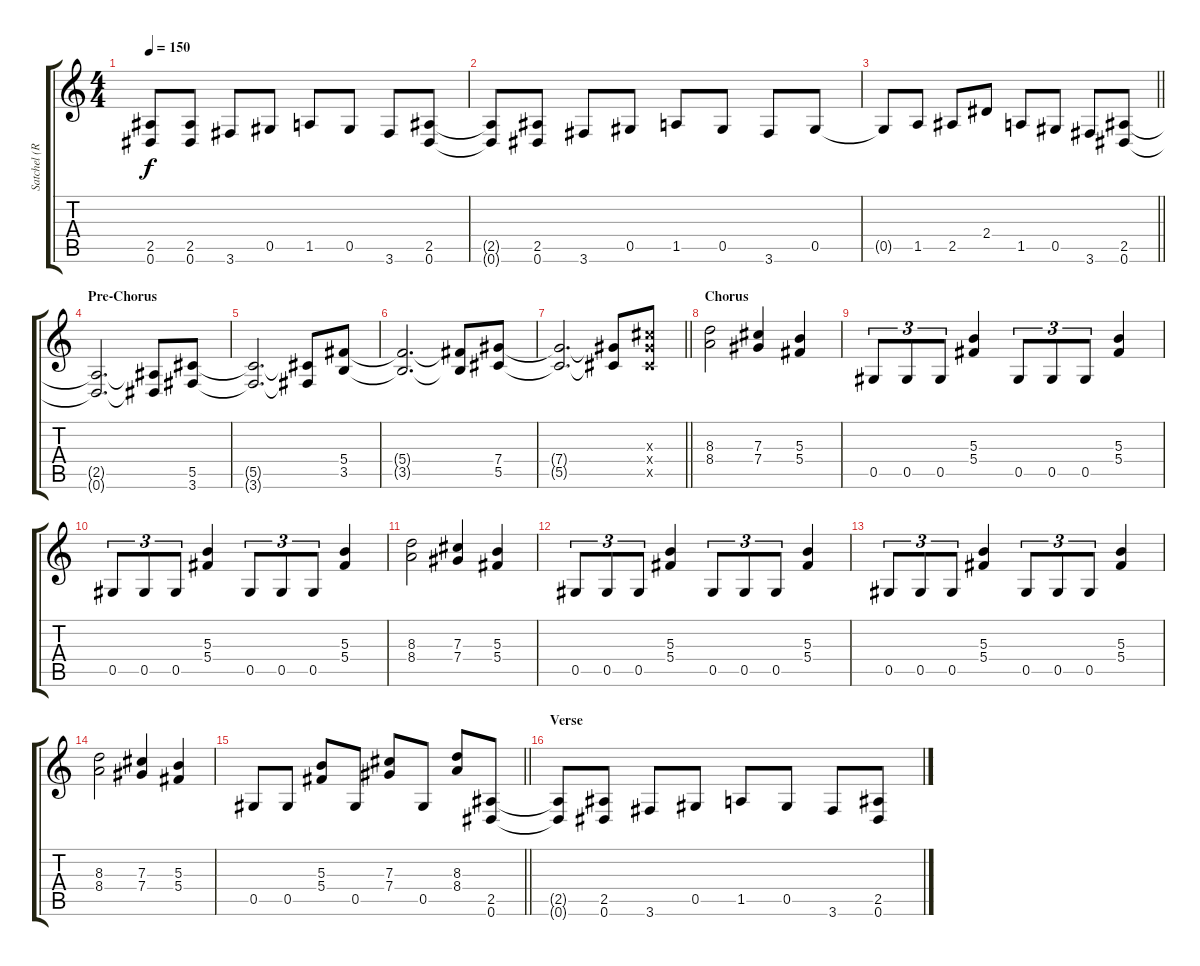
\track ("Satchel (Rhythm)" "Satchel (R") {instrument distortionguitar}
\staff {score tabs}
\tuning (Eb4 Bb3 Gb3 Db3 Ab2 Eb2) {hide}
\ts (4 4)
\tempo 150
\clef g2
\ks c
(2.5{t} 0.6{t}).8{dy f} (2.5 0.6).8 3.6.8 0.5.8 1.5.8 0.5.8 3.6.8 (2.5 0.6).8 |
(2.5{t} 0.6{t}).8 (2.5 0.6).8 3.6.8 0.5.8 1.5.8 0.5.8 3.6.8 0.5.8 |
\barLineRight lightlight
0.5{t}.8 1.5.8 2.5.8 2.4.8 1.5.8 0.5.8 3.6.8 (2.5 0.6).8 |
\section ("" "Pre-Chorus")
(2.5{t} 0.6{t}).2{d} (2.5{t} 0.6{t}).8 (5.5 3.6).8 |
(5.5{t} 3.6{t}).2{d} (5.5{t} 3.6{t}).8 (5.4 3.5).8 |
(5.4{t} 3.5{t}).2{d} (5.4{t} 3.5{t}).8 (7.4 5.5).8 |
\barLineRight lightlight
(7.4{t} 5.5{t}).2{d} (7.4{t} 5.5{t}).8 (7.3{x} 7.4{x} 5.5{x}).8 |
\section ("" "Chorus")
(8.3 8.4).2 (7.3 7.4).4 (5.3 5.4).4 |
0.5.8{tu (3 2)} 0.5.8{tu (3 2)} 0.5.8{tu (3 2)} (5.3 5.4).4 0.5.8{tu (3 2)} 0.5.8{tu (3 2)} 0.5.8{tu (3 2)} (5.3 5.4).4 |
0.5.8{tu (3 2)} 0.5.8{tu (3 2)} 0.5.8{tu (3 2)} (5.3 5.4).4 0.5.8{tu (3 2)} 0.5.8{tu (3 2)} 0.5.8{tu (3 2)} (5.3 5.4).4 |
(8.3 8.4).2 (7.3 7.4).4 (5.3 5.4).4 |
0.5.8{tu (3 2)} 0.5.8{tu (3 2)} 0.5.8{tu (3 2)} (5.3 5.4).4 0.5.8{tu (3 2)} 0.5.8{tu (3 2)} 0.5.8{tu (3 2)} (5.3 5.4).4 |
0.5.8{tu (3 2)} 0.5.8{tu (3 2)} 0.5.8{tu (3 2)} (5.3 5.4).4 0.5.8{tu (3 2)} 0.5.8{tu (3 2)} 0.5.8{tu (3 2)} (5.3 5.4).4 |
(8.3 8.4).2 (7.3 7.4).4 (5.3 5.4).4 |
\barLineRight lightlight
0.5.8 0.5.8 (5.3 5.4).8 0.5.8 (7.3 7.4).8 0.5.8 (8.3 8.4).8 (2.5 0.6).8 |
\section ("" "Verse")
(2.5{t} 0.6{t}).8 (2.5 0.6).8 3.6.8 0.5.8 1.5.8 0.5.8 3.6.8 (2.5 0.6).8
